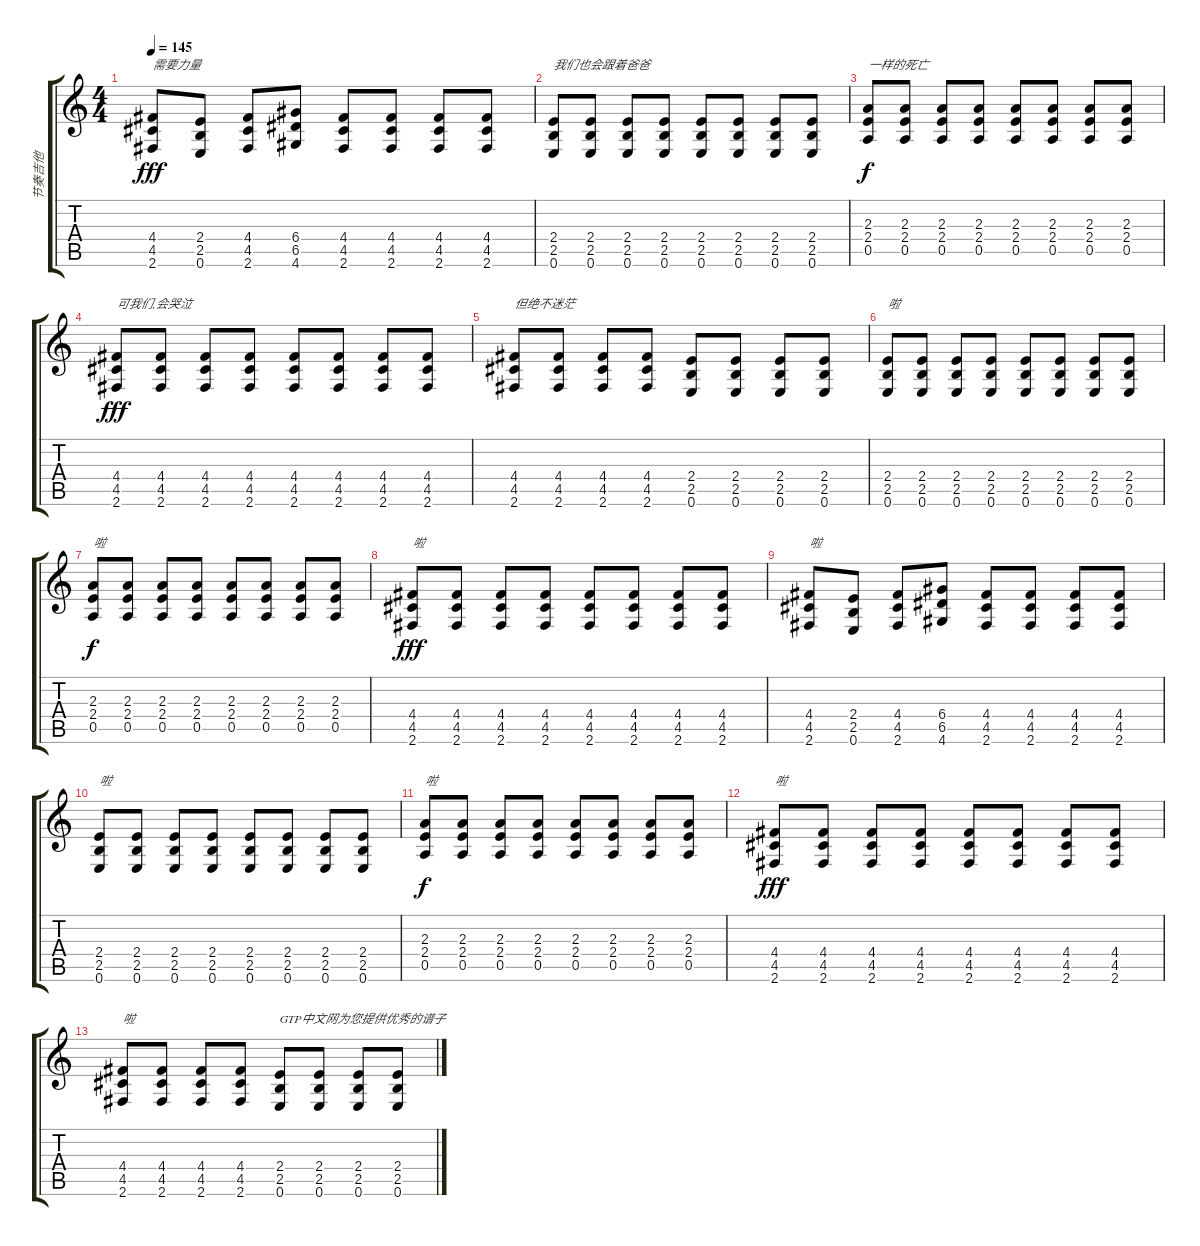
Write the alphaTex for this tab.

\track ("节奏吉他" "节奏吉他") {instrument distortionguitar}
\staff {score tabs}
\tuning (E4 B3 G3 D3 A2 E2) {hide}
\ts (4 4)
\tempo 145
\clef g2
\ks c
(4.4 4.5 2.6).8{txt "需要力量" dy fff} (2.4 2.5 0.6).8 (4.4 4.5 2.6).8 (6.4 6.5 4.6).8 (4.4 4.5 2.6).8 (4.4 4.5 2.6).8 (4.4 4.5 2.6).8 (4.4 4.5 2.6).8 |
(2.4 2.5 0.6).8{txt "我们也会跟着爸爸"} (2.4 2.5 0.6).8 (2.4 2.5 0.6).8 (2.4 2.5 0.6).8 (2.4 2.5 0.6).8 (2.4 2.5 0.6).8 (2.4 2.5 0.6).8 (2.4 2.5 0.6).8 |
(2.3 2.4 0.5).8{txt "一样的死亡" dy f} (2.3 2.4 0.5).8 (2.3 2.4 0.5).8 (2.3 2.4 0.5).8 (2.3 2.4 0.5).8 (2.3 2.4 0.5).8 (2.3 2.4 0.5).8 (2.3 2.4 0.5).8 |
(4.4 4.5 2.6).8{txt "可我们,会哭泣" dy fff} (4.4 4.5 2.6).8 (4.4 4.5 2.6).8 (4.4 4.5 2.6).8 (4.4 4.5 2.6).8 (4.4 4.5 2.6).8 (4.4 4.5 2.6).8 (4.4 4.5 2.6).8 |
(4.4 4.5 2.6).8{txt "但绝不迷茫"} (4.4 4.5 2.6).8 (4.4 4.5 2.6).8 (4.4 4.5 2.6).8 (2.4 2.5 0.6).8 (2.4 2.5 0.6).8 (2.4 2.5 0.6).8 (2.4 2.5 0.6).8 |
(2.4 2.5 0.6).8{txt "啦"} (2.4 2.5 0.6).8 (2.4 2.5 0.6).8 (2.4 2.5 0.6).8 (2.4 2.5 0.6).8 (2.4 2.5 0.6).8 (2.4 2.5 0.6).8 (2.4 2.5 0.6).8 |
(2.3 2.4 0.5).8{txt "啦" dy f} (2.3 2.4 0.5).8 (2.3 2.4 0.5).8 (2.3 2.4 0.5).8 (2.3 2.4 0.5).8 (2.3 2.4 0.5).8 (2.3 2.4 0.5).8 (2.3 2.4 0.5).8 |
(4.4 4.5 2.6).8{txt "啦" dy fff} (4.4 4.5 2.6).8 (4.4 4.5 2.6).8 (4.4 4.5 2.6).8 (4.4 4.5 2.6).8 (4.4 4.5 2.6).8 (4.4 4.5 2.6).8 (4.4 4.5 2.6).8 |
(4.4 4.5 2.6).8{txt "啦"} (2.4 2.5 0.6).8 (4.4 4.5 2.6).8 (6.4 6.5 4.6).8 (4.4 4.5 2.6).8 (4.4 4.5 2.6).8 (4.4 4.5 2.6).8 (4.4 4.5 2.6).8 |
(2.4 2.5 0.6).8{txt "啦"} (2.4 2.5 0.6).8 (2.4 2.5 0.6).8 (2.4 2.5 0.6).8 (2.4 2.5 0.6).8 (2.4 2.5 0.6).8 (2.4 2.5 0.6).8 (2.4 2.5 0.6).8 |
(2.3 2.4 0.5).8{txt "啦" dy f} (2.3 2.4 0.5).8 (2.3 2.4 0.5).8 (2.3 2.4 0.5).8 (2.3 2.4 0.5).8 (2.3 2.4 0.5).8 (2.3 2.4 0.5).8 (2.3 2.4 0.5).8 |
(4.4 4.5 2.6).8{txt "啦" dy fff} (4.4 4.5 2.6).8 (4.4 4.5 2.6).8 (4.4 4.5 2.6).8 (4.4 4.5 2.6).8 (4.4 4.5 2.6).8 (4.4 4.5 2.6).8 (4.4 4.5 2.6).8 |
(4.4 4.5 2.6).8{txt "啦"} (4.4 4.5 2.6).8 (4.4 4.5 2.6).8 (4.4 4.5 2.6).8 (2.4 2.5 0.6).8{txt "GTP中文网为您提供优秀的谱子"} (2.4 2.5 0.6).8 (2.4 2.5 0.6).8 (2.4 2.5 0.6).8
